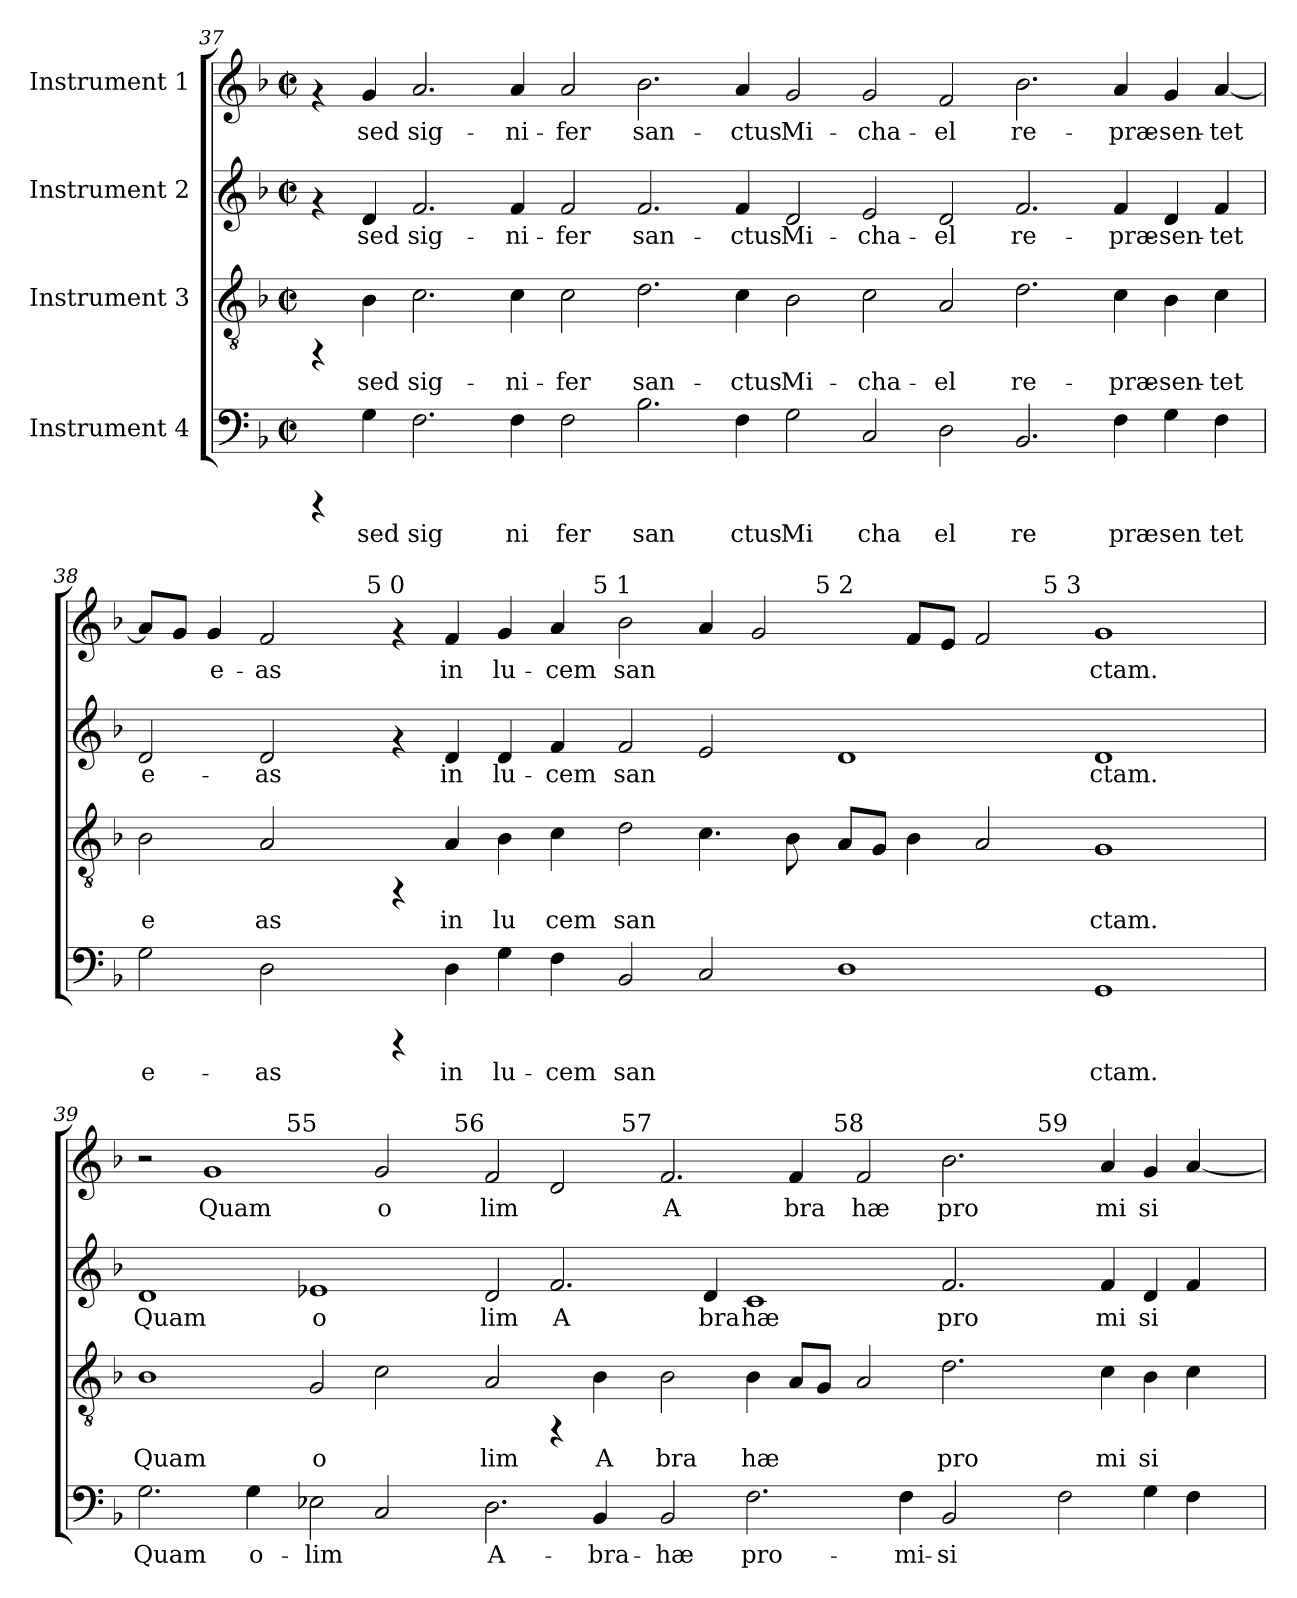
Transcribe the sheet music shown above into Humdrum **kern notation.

**kern	**text	**kern	**text	**kern	**text	**kern	**text
*part4	*part4	*part3	*part3	*part2	*part2	*part1	*part1
*staff4	*staff4	*staff3	*staff3	*staff2	*staff2	*staff1	*staff1
*I"Instrument 4	*	*I"Instrument 3	*	*I"Instrument 2	*	*I"Instrument 1	*
!!LO:PB:g=z
*clefF4	*	*clefGv2	*	*clefG2	*	*clefG2	*
*k[b-]	*	*k[b-]	*	*k[b-]	*	*k[b-]	*
*F:	*	*F:	*	*F:	*	*F:	*
*M2/2	*	*M2/2	*	*M2/2	*	*M2/2	*
*met(c|)	*	*met(c|)	*	*met(c|)	*	*met(c|)	*
=37	=37	=37	=37	=37	=37	=37	=37
4rCCC	.	4rFF	.	4rf	.	4rf	.
!	!LO:LY:b	!	!LO:LY:b	!	!LO:LY:b	!	!LO:LY:a
4G\	sed	4B-\	sed	4d/	sed	4g/	sed
!	!LO:LY:b	!	!LO:LY:b	!	!LO:LY:b	!	!LO:LY:a
2.F\	sig	2.c\	sig-	2.f/	sig-	2.a/	sig-
!	!LO:LY:b	!	!LO:LY:b	!	!LO:LY:b	!	!LO:LY:a
4F\	ni	4c\	-ni-	4f/	-ni-	4a/	-ni-
!	!LO:LY:b	!	!LO:LY:b	!	!LO:LY:b	!	!LO:LY:a
2F\	fer	2c\	-fer	2f/	-fer	2a/	-fer
!	!LO:LY:b	!	!LO:LY:b	!	!LO:LY:b	!	!LO:LY:a
2.B-\	san	2.d\	san-	2.f/	san-	2.b-\	san-
!	!LO:LY:b	!	!LO:LY:b	!	!LO:LY:b	!	!LO:LY:a
4F\	ctus	4c\	-ctus	4f/	-ctus	4a/	-ctus
!	!LO:LY:b	!	!LO:LY:b	!	!LO:LY:b	!	!LO:LY:a
2G\	Mi	2B-\	Mi-	2d/	Mi-	2g/	Mi-
!	!LO:LY:b	!	!LO:LY:b	!	!LO:LY:b	!	!LO:LY:a
2C/	cha	2c\	-cha-	2e/	-cha-	2g/	-cha-
!	!LO:LY:b	!	!LO:LY:b	!	!LO:LY:b	!	!LO:LY:a
2D\	el	2A/	-el	2d/	-el	2f/	-el
!	!LO:LY:b	!	!LO:LY:b	!	!LO:LY:b	!	!LO:LY:a
2.BB-/	re	2.d\	re-	2.f/	re-	2.b-\	re-
!	!LO:LY:b	!	!LO:LY:b	!	!LO:LY:b	!	!LO:LY:a
4F\	præ	4c\	-præ-	4f/	-præ-	4a/	-præ-
!	!LO:LY:b	!	!LO:LY:b	!	!LO:LY:b	!	!LO:LY:a
4G\	sen	4B-\	-sen-	4d/	-sen-	4g/	-sen-
!	!LO:LY:b	!	!LO:LY:b	!	!LO:LY:b	!	!LO:LY:a
4F\	tet	4c\	-tet	4f/	-tet	[<4a/	-tet
!!LO:LB:g=z
=38	=38	=38	=38	=38	=38	=38	=38
!	!LO:LY:b	!	!LO:LY:b	!	!LO:LY:b	!	!LO:LY:b
*	*	*	*	*	*	*^	*
*	*	*	*	*	*	*	*^	*
*	*	*	*	*	*	*	*	*^	*
2G\	e-	2B-\	e	2d/	e-	8a/L]	2ryy	1ryy	1ryy	.
!	!	!	!	!	!	!	!	!	!	!LO:LY:b
.	.	.	.	.	.	8g/J	.	.	.	.
!	!	!	!	!	!	!	!	!	!	!LO:LY:b
.	.	.	.	.	.	4g/	.	.	.	e-
!	!LO:LY:b	!	!LO:LY:b	!	!LO:LY:b	!	!	!	!	!LO:LY:b
2D\	-as	2A/	as	2d/	-as	2f/	4ryy	.	.	-as
.	.	.	.	.	.	.	8ryy	.	.	.
.	.	.	.	.	.	.	32.ryy	.	.	.
!	!	!	!	!	!	!	!LO:TX:a:t=5 0	!	!	!
.	.	.	.	.	.	.	1ryy	.	.	.
4rCCC	.	4rFF	.	4rf	.	4rf	.	1ryy	1ryy	.
!	!LO:LY:b	!	!LO:LY:b	!	!LO:LY:b	!	!	!	!	!LO:LY:b
4D\	in	4A/	in	4d/	in	4f/	.	.	.	in
!	!LO:LY:b	!	!LO:LY:b	!	!LO:LY:b	!	!	!	!	!LO:LY:b
4G\	lu-	4B-\	lu	4d/	lu-	4g/	.	.	.	lu-
!	!LO:LY:b	!	!LO:LY:b	!	!LO:LY:b	!	!	!	!	!LO:LY:b
4F\	-cem	4c\	cem	4f/	-cem	4a/	.	.	.	-cem
!	!	!	!	!	!	!	!LO:TX:a:t=5 1	!	!	!
.	.	.	.	.	.	.	1ryy	.	.	.
!	!LO:LY:b	!	!LO:LY:b	!	!LO:LY:b	!	!	!	!	!LO:LY:b
2BB-/	san-	2d\	san	2f/	san-	2b-\	.	2...ryy	1...ryy	san-
!	!LO:LY:b	!	!LO:LY:b	!	!LO:LY:b	!	!	!	!	!LO:LY:b
2C/	--	4.c\	.	2e/	--	4a/	.	.	.	--
!	!	!	!	!	!	!	!	!	!	!LO:LY:b
.	.	.	.	.	.	2g/	.	.	.	--
!	!	!	!LO:LY:b	!	!	!	!	!	!	!
.	.	8B-\	.	.	.	.	.	.	.	.
.	.	.	.	.	.	.	1ryy	.	.	.
!	!	!	!	!	!	!	!	!LO:TX:a:t=5 2	!	!
.	.	.	.	.	.	.	.	1ryy	.	.
!	!LO:LY:b	!	!LO:LY:b	!	!LO:LY:b	!	!	!	!	!
1D	--	8A/L	.	1d	--	.	.	.	.	.
!	!	!	!LO:LY:b	!	!	!	!	!	!	!
.	.	8G/J	.	.	.	.	.	.	.	.
!	!	!	!LO:LY:b	!	!	!	!	!	!	!LO:LY:b
.	.	4B-\	.	.	.	8f/L	.	.	.	--
!	!	!	!	!	!	!	!	!	!	!LO:LY:b
.	.	.	.	.	.	8e/J	.	.	.	--
!	!	!	!LO:LY:b	!	!	!	!	!	!	!LO:LY:b
.	.	2A/	.	.	.	2f/	.	.	.	--
!	!	!	!	!	!	!	!	!	!LO:TX:a:t=5 3	!
.	.	.	.	.	.	.	.	.	1ryy	.
.	.	.	.	.	.	.	1ryy	.	.	.
.	.	.	.	.	.	.	.	1ryy	.	.
!	!LO:LY:b	!	!LO:LY:b	!	!LO:LY:b	!	!	!	!	!LO:LY:b
1GG	-ctam.	1G	ctam.	1d	-ctam.	1g	.	.	.	-ctam.
.	.	.	.	.	.	.	.	.	8ryy	.
.	.	.	.	.	.	.	16ryy	.	.	.
.	.	.	.	.	.	.	.	16ryy	.	.
.	.	.	.	.	.	.	64ryy	.	.	.
!!LO:LB:g=z
=39	=39	=39	=39	=39	=39	=39	=39	=39	=39	=39
!	!LO:LY:b	!	!LO:LY:b	!	!LO:LY:b	!	!	!	!	!
*	*	*	*	*	*	*	*	*	*^	*
2.G\	Quam	1B-	Quam	1d	Quam	2r	2ryy	1ryy	1ryy	1ryy	.
!	!	!	!	!	!	!	!	!	!	!	!LO:LY:b
.	.	.	.	.	.	1g	4ryy	.	.	.	Quam
!	!LO:LY:b	!	!	!	!	!	!	!	!	!	!
4G\	o-	.	.	.	.	.	8ryy	.	.	.	.
.	.	.	.	.	.	.	32ryy	.	.	.	.
!	!	!	!	!	!	!	!LO:TX:a:t=55	!	!	!	!
.	.	.	.	.	.	.	1ryy	.	.	.	.
!	!LO:LY:b	!	!LO:LY:b	!	!LO:LY:b	!	!	!	!	!	!
2E-X\	-lim	2G/	o	1e-X	o	.	.	2ryy	1...ryy	1ryy	.
!	!LO:LY:b	!	!LO:LY:b	!	!	!	!	!	!	!	!LO:LY:b
2C/	.	2c\	.	.	.	2g/	.	4ryy	.	.	o
.	.	.	.	.	.	.	.	8ryy	.	.	.
.	.	.	.	.	.	.	.	64ryy	.	.	.
!	!	!	!	!	!	!	!	!LO:TX:a:t=56	!	!	!
.	.	.	.	.	.	.	.	1ryy	.	.	.
.	.	.	.	.	.	.	1ryy	.	.	.	.
!	!LO:LY:b	!	!LO:LY:b	!	!LO:LY:b	!	!	!	!	!	!LO:LY:b
2.D\	A-	2A/	lim	2d/	lim	2f/	.	.	.	1ryy	lim
!	!	!	!	!	!LO:LY:b	!	!	!	!	!	!LO:LY:b
.	.	4rFF	.	2.f/	A	2d/	.	.	.	.	.
!	!LO:LY:b	!	!LO:LY:b	!	!	!	!	!	!	!	!
4BB-/	-bra-	4B-\	A	.	.	.	.	.	.	.	.
!	!	!	!	!	!	!	!	!	!LO:TX:a:t=57	!	!
.	.	.	.	.	.	.	.	.	1ryy	.	.
.	.	.	.	.	.	.	.	1ryy	.	.	.
.	.	.	.	.	.	.	1ryy	.	.	.	.
!	!LO:LY:b	!	!LO:LY:b	!	!	!	!	!	!	!	!LO:LY:b
2BB-/	-hæ	2B-\	bra	.	.	2.f/	.	.	.	1ryy	A
!	!	!	!	!	!LO:LY:b	!	!	!	!	!	!
.	.	.	.	4d/	bra	.	.	.	.	.	.
!	!LO:LY:b	!	!LO:LY:b	!	!LO:LY:b	!	!	!	!	!	!
2.F\	pro-	4B-\	hæ	1c	hæ	.	.	.	.	.	.
!	!	!	!LO:LY:b	!	!	!	!	!	!	!	!LO:LY:b
.	.	8A/L	.	.	.	4f/	.	.	.	.	bra
!	!	!	!LO:LY:b	!	!	!	!	!	!	!	!
.	.	8G/J	.	.	.	.	.	.	1ryy	.	.
.	.	.	.	.	.	.	.	1ryy	.	.	.
!	!	!	!	!	!	!	!LO:TX:a:t=58	!	!	!	!
.	.	.	.	.	.	.	1ryy	.	.	.	.
!	!	!	!LO:LY:b	!	!	!	!	!	!	!	!LO:LY:b
.	.	2A/	.	.	.	2f/	.	.	.	2ryy	hæ
!	!LO:LY:b	!	!	!	!	!	!	!	!	!	!
4F\	-mi-	.	.	.	.	.	.	.	.	.	.
!	!LO:LY:b	!	!LO:LY:b	!	!LO:LY:b	!	!	!	!	!	!LO:LY:b
2BB-/	-si-	2.d\	pro	2.f/	pro	2.b-\	.	.	.	4ryy	pro
.	.	.	.	.	.	.	.	.	.	8ryy	.
.	.	.	.	.	.	.	.	.	1ryy	32.ryy	.
.	.	.	.	.	.	.	.	1ryy	.	.	.
.	.	.	.	.	.	.	1ryy	.	.	.	.
!	!	!	!	!	!	!	!	!	!	!LO:TX:a:t=59	!
.	.	.	.	.	.	.	.	.	.	1ryy	.
!	!LO:LY:b	!	!	!	!	!	!	!	!	!	!
2F\	--	.	.	.	.	.	.	.	.	.	.
!	!	!	!LO:LY:b	!	!LO:LY:b	!	!	!	!	!	!LO:LY:b
.	.	4c\	mi	4f/	mi	4a/	.	.	.	.	mi
!	!LO:LY:b	!	!LO:LY:b	!	!LO:LY:b	!	!	!	!	!	!LO:LY:b
4G\	--	4B-\	si	4d/	si	4g/	.	.	.	.	si
!	!LO:LY:b	!	!LO:LY:b	!	!LO:LY:b	!	!	!	!	!	!LO:LY:b
4F\	--	4c\	.	4f/	.	[<4a/	.	.	.	.	.
.	.	.	.	.	.	.	.	.	8ryy	.	.
.	.	.	.	.	.	.	.	16..ryy	.	.	.
.	.	.	.	.	.	.	16.ryy	.	.	.	.
.	.	.	.	.	.	.	.	.	.	16ryy	.
.	.	.	.	.	.	.	.	.	.	64ryy	.
*	*	*	*	*	*	*v	*v	*v	*v	*v	*
=	=	=	=	=	=	=	=
*-	*-	*-	*-	*-	*-	*-	*-
